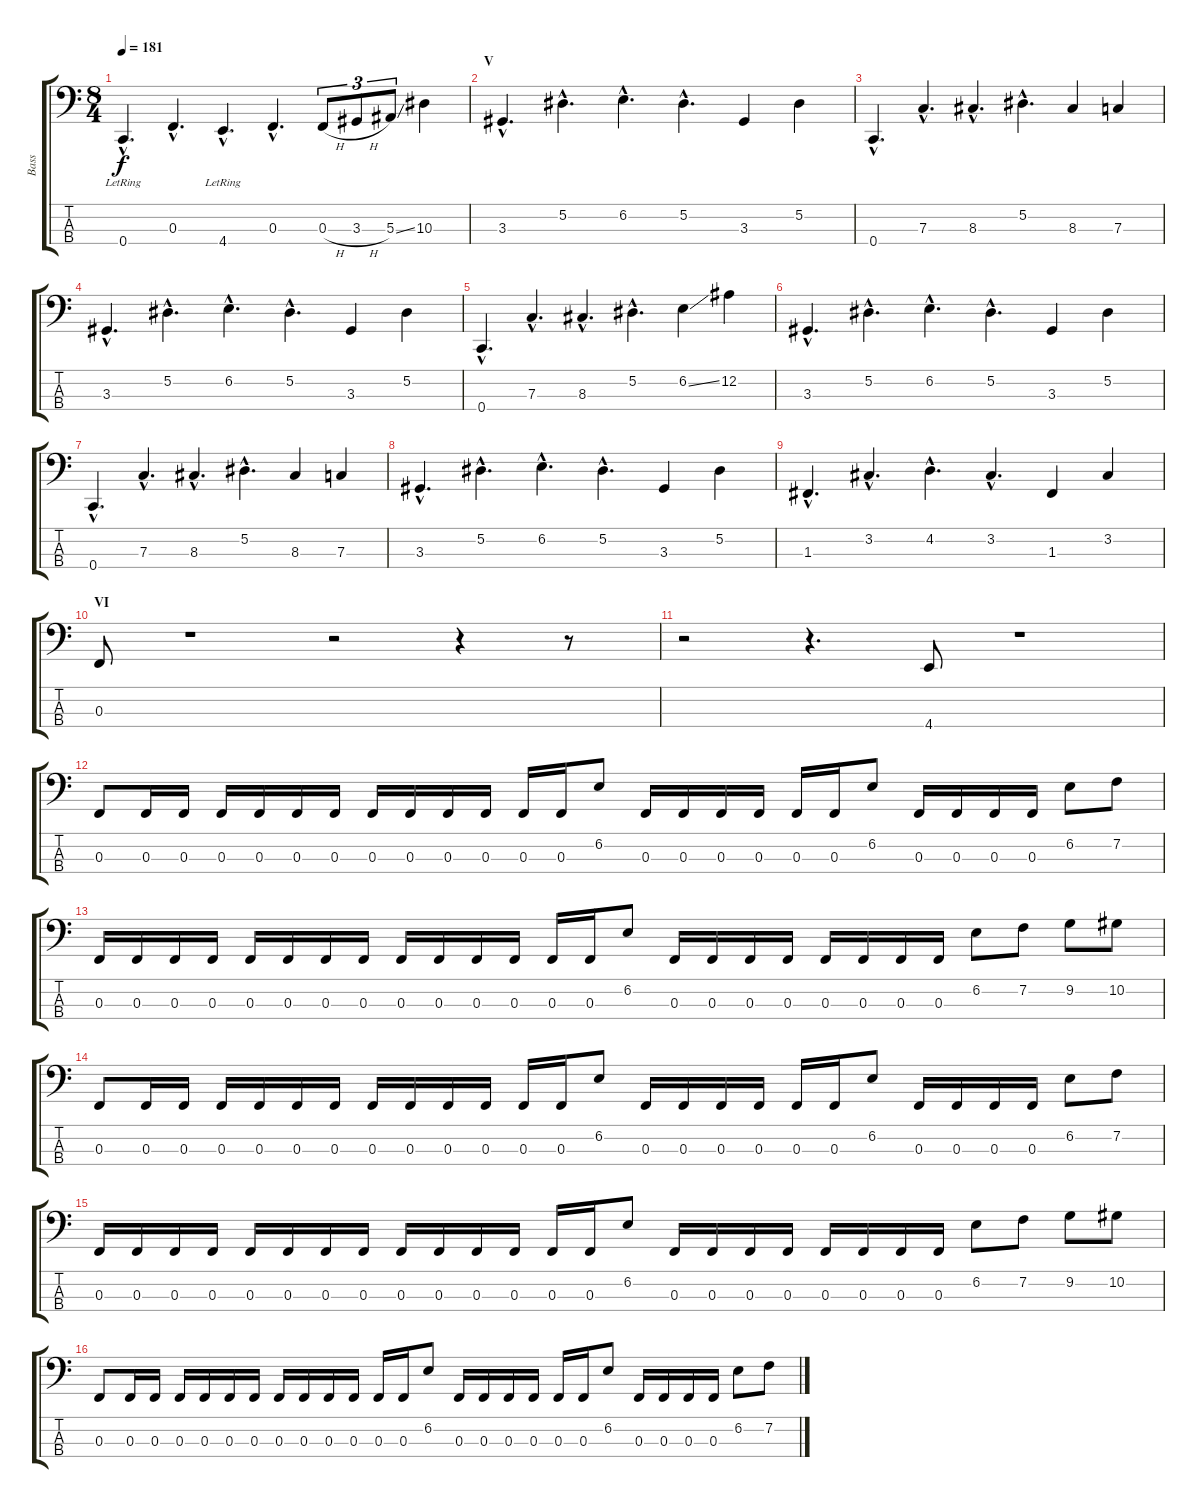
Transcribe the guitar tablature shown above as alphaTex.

\track ("Bass" "Bass") {instrument electricbasspick}
\staff {score tabs}
\tuning (Eb2 Bb1 F1 C1) {hide}
\ts (8 4)
\tempo 181
\clef f4
\ks c
0.4{hac lr}.4{d dy f} 0.3{hac}.4{d} 4.4{hac lr}.4{d} 0.3{hac}.4{d} 0.3{h}.8{tu (3 2)} 3.3{h}.8{tu (3 2)} 5.3{ss}.8{tu (3 2)} 10.3.4 |
\section ("" "V")
3.3{hac}.4{d} 5.2{hac}.4{d} 6.2{hac}.4{d} 5.2{hac}.4{d} 3.3.4 5.2.4 |
0.4{hac}.4{d} 7.3{hac}.4{d} 8.3{hac}.4{d} 5.2{hac}.4{d} 8.3.4 7.3.4 |
3.3{hac}.4{d} 5.2{hac}.4{d} 6.2{hac}.4{d} 5.2{hac}.4{d} 3.3.4 5.2.4 |
0.4{hac}.4{d} 7.3{hac}.4{d} 8.3{hac}.4{d} 5.2{hac}.4{d} 6.2{ss}.4 12.2.4 |
3.3{hac}.4{d} 5.2{hac}.4{d} 6.2{hac}.4{d} 5.2{hac}.4{d} 3.3.4 5.2.4 |
0.4{hac}.4{d} 7.3{hac}.4{d} 8.3{hac}.4{d} 5.2{hac}.4{d} 8.3.4 7.3.4 |
3.3{hac}.4{d} 5.2{hac}.4{d} 6.2{hac}.4{d} 5.2{hac}.4{d} 3.3.4 5.2.4 |
1.3{hac}.4{d} 3.2{hac}.4{d} 4.2{hac}.4{d} 3.2{hac}.4{d} 1.3.4 3.2.4 |
\section ("" "VI")
0.3.8 r.1 r.2 r.4 r.8 |
r.2 r.4{d} 4.4.8 r.1 |
0.3.8 0.3.16 0.3.16 0.3.16 0.3.16 0.3.16 0.3.16 0.3.16 0.3.16 0.3.16 0.3.16 0.3.16 0.3.16 6.2.8 0.3.16 0.3.16 0.3.16 0.3.16 0.3.16 0.3.16 6.2.8 0.3.16 0.3.16 0.3.16 0.3.16 6.2.8 7.2.8 |
0.3.16 0.3.16 0.3.16 0.3.16 0.3.16 0.3.16 0.3.16 0.3.16 0.3.16 0.3.16 0.3.16 0.3.16 0.3.16 0.3.16 6.2.8 0.3.16 0.3.16 0.3.16 0.3.16 0.3.16 0.3.16 0.3.16 0.3.16 6.2.8 7.2.8 9.2.8 10.2.8 |
0.3.8 0.3.16 0.3.16 0.3.16 0.3.16 0.3.16 0.3.16 0.3.16 0.3.16 0.3.16 0.3.16 0.3.16 0.3.16 6.2.8 0.3.16 0.3.16 0.3.16 0.3.16 0.3.16 0.3.16 6.2.8 0.3.16 0.3.16 0.3.16 0.3.16 6.2.8 7.2.8 |
0.3.16 0.3.16 0.3.16 0.3.16 0.3.16 0.3.16 0.3.16 0.3.16 0.3.16 0.3.16 0.3.16 0.3.16 0.3.16 0.3.16 6.2.8 0.3.16 0.3.16 0.3.16 0.3.16 0.3.16 0.3.16 0.3.16 0.3.16 6.2.8 7.2.8 9.2.8 10.2.8 |
0.3.8 0.3.16 0.3.16 0.3.16 0.3.16 0.3.16 0.3.16 0.3.16 0.3.16 0.3.16 0.3.16 0.3.16 0.3.16 6.2.8 0.3.16 0.3.16 0.3.16 0.3.16 0.3.16 0.3.16 6.2.8 0.3.16 0.3.16 0.3.16 0.3.16 6.2.8 7.2.8
